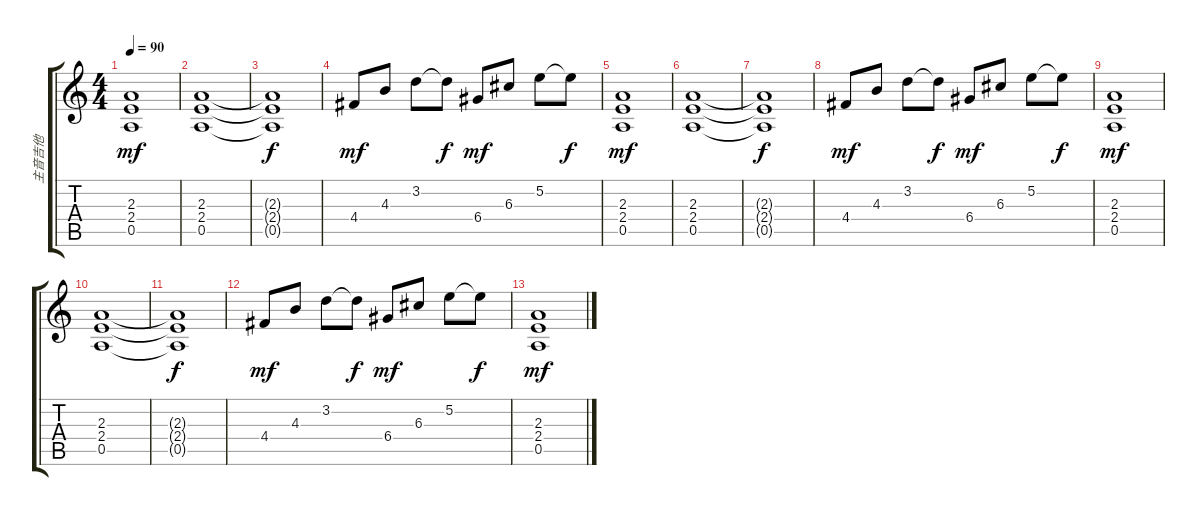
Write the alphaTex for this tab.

\track ("主音吉他" "主音吉他") {instrument overdrivenguitar}
\staff {score tabs}
\tuning (E4 B3 G3 D3 A2 E2) {hide}
\ts (4 4)
\tempo 90
\clef g2
\ks c
(2.3 2.4 0.5).1{dy mf} |
(2.3 2.4 0.5).1 |
(2.3{t} 2.4{t} 0.5{t}).1{dy f} |
4.4.8{dy mf} 4.3.8 3.2.8 3.2{t}.8{dy f} 6.4.8{dy mf} 6.3.8 5.2.8 5.2{t}.8{dy f} |
(2.3 2.4 0.5).1{dy mf} |
(2.3 2.4 0.5).1 |
(2.3{t} 2.4{t} 0.5{t}).1{dy f} |
4.4.8{dy mf} 4.3.8 3.2.8 3.2{t}.8{dy f} 6.4.8{dy mf} 6.3.8 5.2.8 5.2{t}.8{dy f} |
(2.3 2.4 0.5).1{dy mf} |
(2.3 2.4 0.5).1 |
(2.3{t} 2.4{t} 0.5{t}).1{dy f} |
4.4.8{dy mf} 4.3.8 3.2.8 3.2{t}.8{dy f} 6.4.8{dy mf} 6.3.8 5.2.8 5.2{t}.8{dy f} |
(2.3 2.4 0.5).1{dy mf}
